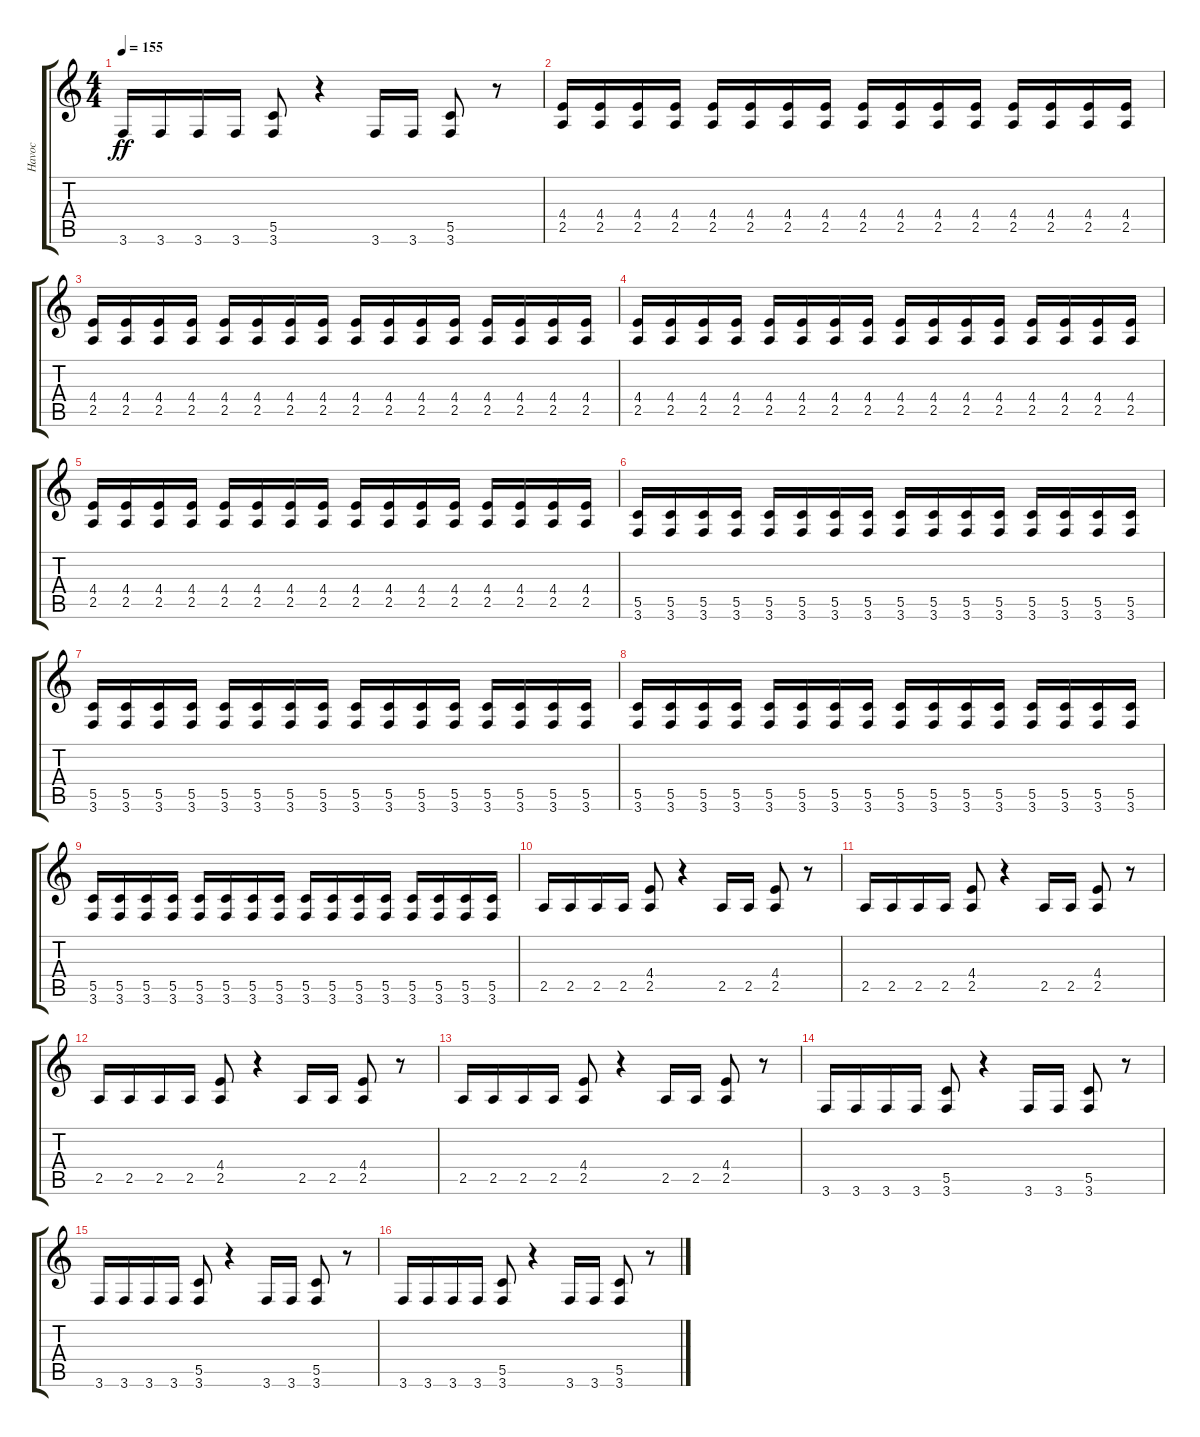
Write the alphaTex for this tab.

\track ("Havoc" "Havoc") {instrument distortionguitar}
\staff {score tabs}
\tuning (D4 A3 F3 C3 G2 D2) {hide}
\ts (4 4)
\tempo 155
\clef g2
\ks c
3.6.16{dy ff} 3.6.16 3.6.16 3.6.16 (5.5 3.6).8 r.4 3.6.16 3.6.16 (5.5 3.6).8 r.8 |
(4.4 2.5).16 (4.4 2.5).16 (4.4 2.5).16 (4.4 2.5).16 (4.4 2.5).16 (4.4 2.5).16 (4.4 2.5).16 (4.4 2.5).16 (4.4 2.5).16 (4.4 2.5).16 (4.4 2.5).16 (4.4 2.5).16 (4.4 2.5).16 (4.4 2.5).16 (4.4 2.5).16 (4.4 2.5).16 |
(4.4 2.5).16 (4.4 2.5).16 (4.4 2.5).16 (4.4 2.5).16 (4.4 2.5).16 (4.4 2.5).16 (4.4 2.5).16 (4.4 2.5).16 (4.4 2.5).16 (4.4 2.5).16 (4.4 2.5).16 (4.4 2.5).16 (4.4 2.5).16 (4.4 2.5).16 (4.4 2.5).16 (4.4 2.5).16 |
(4.4 2.5).16 (4.4 2.5).16 (4.4 2.5).16 (4.4 2.5).16 (4.4 2.5).16 (4.4 2.5).16 (4.4 2.5).16 (4.4 2.5).16 (4.4 2.5).16 (4.4 2.5).16 (4.4 2.5).16 (4.4 2.5).16 (4.4 2.5).16 (4.4 2.5).16 (4.4 2.5).16 (4.4 2.5).16 |
(4.4 2.5).16 (4.4 2.5).16 (4.4 2.5).16 (4.4 2.5).16 (4.4 2.5).16 (4.4 2.5).16 (4.4 2.5).16 (4.4 2.5).16 (4.4 2.5).16 (4.4 2.5).16 (4.4 2.5).16 (4.4 2.5).16 (4.4 2.5).16 (4.4 2.5).16 (4.4 2.5).16 (4.4 2.5).16 |
(5.5 3.6).16 (5.5 3.6).16 (5.5 3.6).16 (5.5 3.6).16 (5.5 3.6).16 (5.5 3.6).16 (5.5 3.6).16 (5.5 3.6).16 (5.5 3.6).16 (5.5 3.6).16 (5.5 3.6).16 (5.5 3.6).16 (5.5 3.6).16 (5.5 3.6).16 (5.5 3.6).16 (5.5 3.6).16 |
(5.5 3.6).16 (5.5 3.6).16 (5.5 3.6).16 (5.5 3.6).16 (5.5 3.6).16 (5.5 3.6).16 (5.5 3.6).16 (5.5 3.6).16 (5.5 3.6).16 (5.5 3.6).16 (5.5 3.6).16 (5.5 3.6).16 (5.5 3.6).16 (5.5 3.6).16 (5.5 3.6).16 (5.5 3.6).16 |
(5.5 3.6).16 (5.5 3.6).16 (5.5 3.6).16 (5.5 3.6).16 (5.5 3.6).16 (5.5 3.6).16 (5.5 3.6).16 (5.5 3.6).16 (5.5 3.6).16 (5.5 3.6).16 (5.5 3.6).16 (5.5 3.6).16 (5.5 3.6).16 (5.5 3.6).16 (5.5 3.6).16 (5.5 3.6).16 |
(5.5 3.6).16 (5.5 3.6).16 (5.5 3.6).16 (5.5 3.6).16 (5.5 3.6).16 (5.5 3.6).16 (5.5 3.6).16 (5.5 3.6).16 (5.5 3.6).16 (5.5 3.6).16 (5.5 3.6).16 (5.5 3.6).16 (5.5 3.6).16 (5.5 3.6).16 (5.5 3.6).16 (5.5 3.6).16 |
2.5.16 2.5.16 2.5.16 2.5.16 (4.4 2.5).8 r.4 2.5.16 2.5.16 (4.4 2.5).8 r.8 |
2.5.16 2.5.16 2.5.16 2.5.16 (4.4 2.5).8 r.4 2.5.16 2.5.16 (4.4 2.5).8 r.8 |
2.5.16 2.5.16 2.5.16 2.5.16 (4.4 2.5).8 r.4 2.5.16 2.5.16 (4.4 2.5).8 r.8 |
2.5.16 2.5.16 2.5.16 2.5.16 (4.4 2.5).8 r.4 2.5.16 2.5.16 (4.4 2.5).8 r.8 |
3.6.16 3.6.16 3.6.16 3.6.16 (5.5 3.6).8 r.4 3.6.16 3.6.16 (5.5 3.6).8 r.8 |
3.6.16 3.6.16 3.6.16 3.6.16 (5.5 3.6).8 r.4 3.6.16 3.6.16 (5.5 3.6).8 r.8 |
3.6.16 3.6.16 3.6.16 3.6.16 (5.5 3.6).8 r.4 3.6.16 3.6.16 (5.5 3.6).8 r.8
